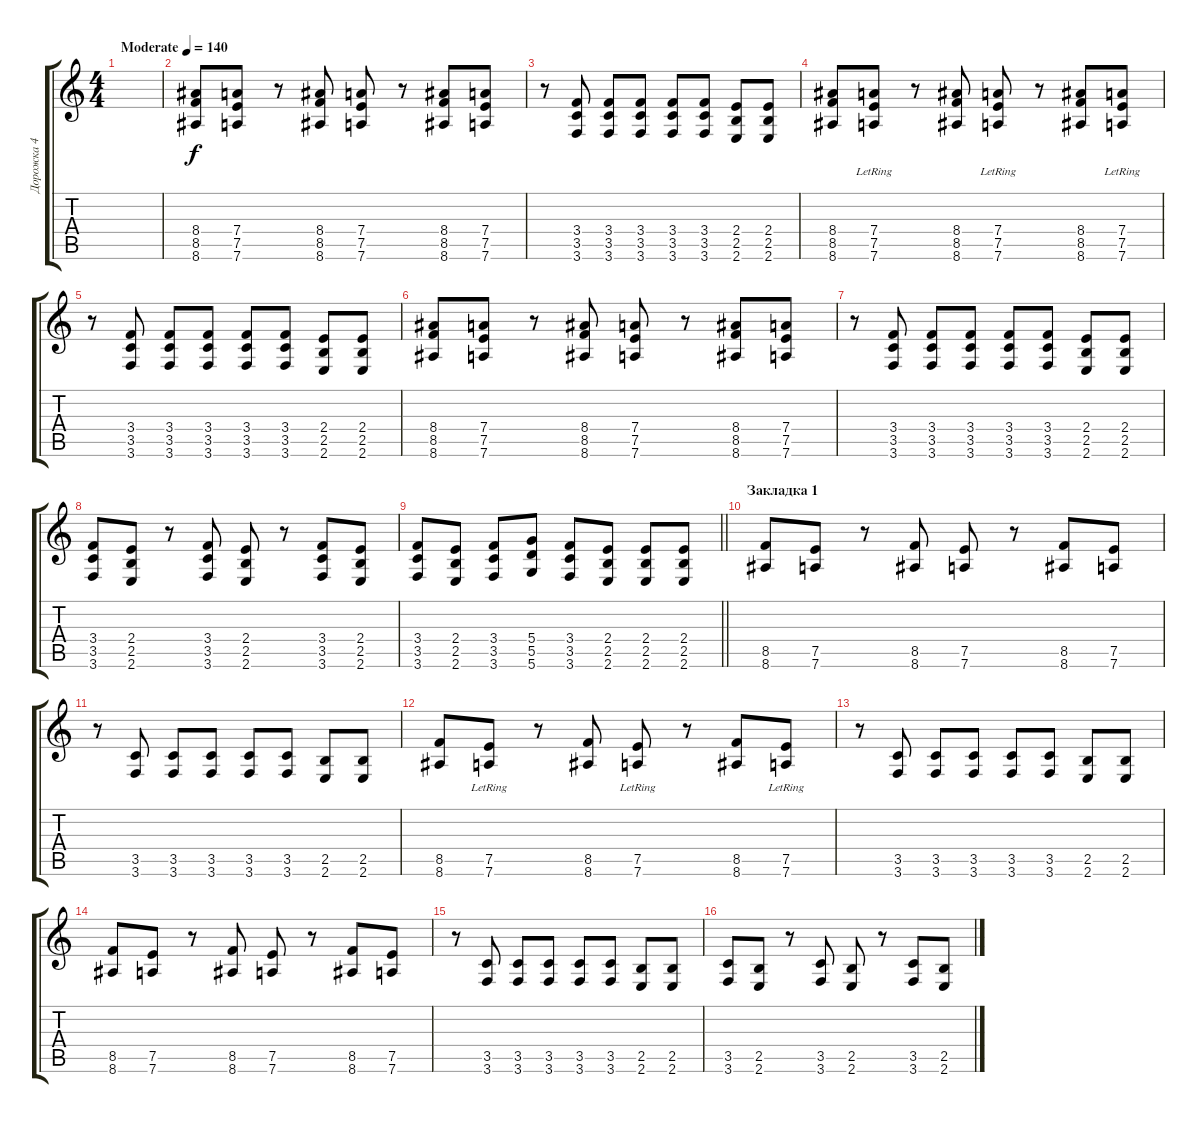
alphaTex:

\track ("Дорожка 4" "Дорожка 4") {instrument distortionguitar}
\staff {score tabs}
\tuning (E4 B3 G3 D3 A2 D2) {hide}
\ts (4 4)
\tempo (140 "Moderate")
\clef g2
\ks c
|
(8.4 8.5 8.6).8 (7.4 7.5 7.6).8 r.8 (8.4 8.5 8.6).8 (7.4 7.5 7.6).8 r.8 (8.4 8.5 8.6).8 (7.4 7.5 7.6).8 |
r.8 (3.4 3.5 3.6).8 (3.4 3.5 3.6).8 (3.4 3.5 3.6).8 (3.4 3.5 3.6).8 (3.4 3.5 3.6).8 (2.4 2.5 2.6).8 (2.4 2.5 2.6).8 |
(8.4 8.5 8.6).8 (7.4{lr} 7.5{lr} 7.6{lr}).8 r.8 (8.4 8.5 8.6).8 (7.4{lr} 7.5{lr} 7.6{lr}).8 r.8 (8.4 8.5 8.6).8 (7.4{lr} 7.5{lr} 7.6{lr}).8 |
r.8 (3.4 3.5 3.6).8 (3.4 3.5 3.6).8 (3.4 3.5 3.6).8 (3.4 3.5 3.6).8 (3.4 3.5 3.6).8 (2.4 2.5 2.6).8 (2.4 2.5 2.6).8 |
(8.4 8.5 8.6).8 (7.4 7.5 7.6).8 r.8 (8.4 8.5 8.6).8 (7.4 7.5 7.6).8 r.8 (8.4 8.5 8.6).8 (7.4 7.5 7.6).8 |
r.8 (3.4 3.5 3.6).8 (3.4 3.5 3.6).8 (3.4 3.5 3.6).8 (3.4 3.5 3.6).8 (3.4 3.5 3.6).8 (2.4 2.5 2.6).8 (2.4 2.5 2.6).8 |
(3.4 3.5 3.6).8 (2.4 2.5 2.6).8 r.8 (3.4 3.5 3.6).8 (2.4 2.5 2.6).8 r.8 (3.4 3.5 3.6).8 (2.4 2.5 2.6).8 |
\barLineRight lightlight
(3.4 3.5 3.6).8 (2.4 2.5 2.6).8 (3.4 3.5 3.6).8 (5.4 5.5 5.6).8 (3.4 3.5 3.6).8 (2.4 2.5 2.6).8 (2.4 2.5 2.6).8 (2.4 2.5 2.6).8 |
\section ("" "Закладка 1")
(8.5 8.6).8 (7.5 7.6).8 r.8 (8.5 8.6).8 (7.5 7.6).8 r.8 (8.5 8.6).8 (7.5 7.6).8 |
r.8 (3.5 3.6).8 (3.5 3.6).8 (3.5 3.6).8 (3.5 3.6).8 (3.5 3.6).8 (2.5 2.6).8 (2.5 2.6).8 |
(8.5 8.6).8 (7.5{lr} 7.6{lr}).8 r.8 (8.5 8.6).8 (7.5{lr} 7.6{lr}).8 r.8 (8.5 8.6).8 (7.5{lr} 7.6{lr}).8 |
r.8 (3.5 3.6).8 (3.5 3.6).8 (3.5 3.6).8 (3.5 3.6).8 (3.5 3.6).8 (2.5 2.6).8 (2.5 2.6).8 |
(8.5 8.6).8 (7.5 7.6).8 r.8 (8.5 8.6).8 (7.5 7.6).8 r.8 (8.5 8.6).8 (7.5 7.6).8 |
r.8 (3.5 3.6).8 (3.5 3.6).8 (3.5 3.6).8 (3.5 3.6).8 (3.5 3.6).8 (2.5 2.6).8 (2.5 2.6).8 |
(3.5 3.6).8 (2.5 2.6).8 r.8 (3.5 3.6).8 (2.5 2.6).8 r.8 (3.5 3.6).8 (2.5 2.6).8
